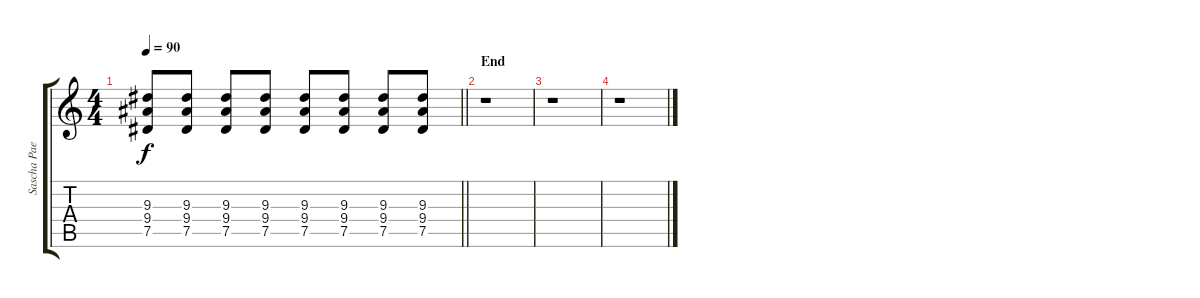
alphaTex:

\track ("Sascha Paeth (Rhythm Guitar)" "Sascha Pae") {instrument overdrivenguitar}
\staff {score tabs}
\tuning (Eb4 Bb3 Gb3 Db3 Ab2 Eb2) {hide}
\ts (4 4)
\tempo 90
\clef g2
\barLineRight lightlight
\ks c
(9.3 9.4 7.5).8{dy f} (9.3 9.4 7.5).8 (9.3 9.4 7.5).8 (9.3 9.4 7.5).8 (9.3 9.4 7.5).8 (9.3 9.4 7.5).8 (9.3 9.4 7.5).8 (9.3 9.4 7.5).8 |
\section ("" "End")
r.1 |
r.1 |
r.1
